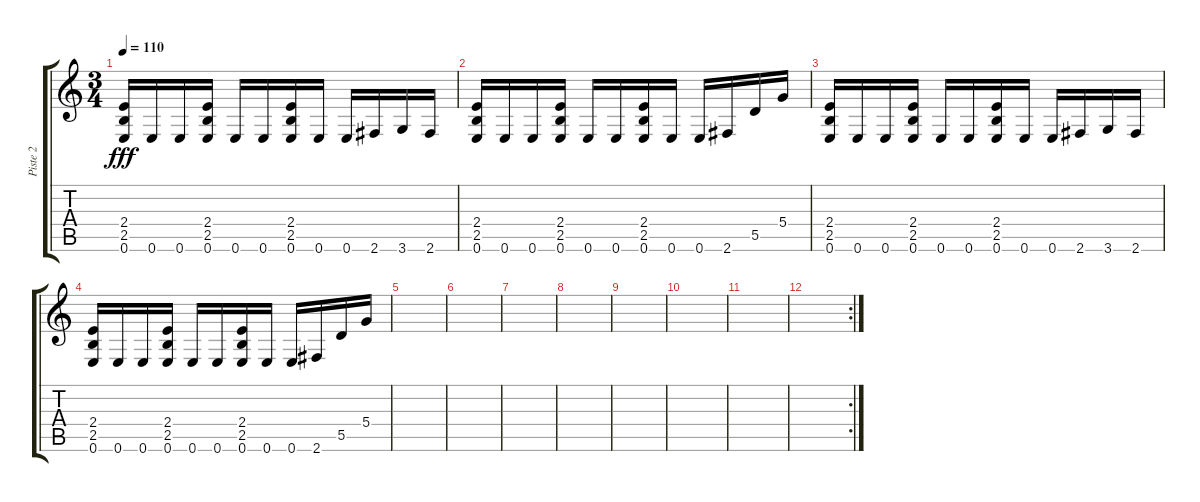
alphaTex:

\track ("Piste 2" "Piste 2") {instrument distortionguitar}
\staff {score tabs}
\tuning (E4 B3 G3 D3 A2 E2) {hide}
\ts (3 4)
\tempo 110
\clef g2
\ks c
(2.4 2.5 0.6).16{dy fff} 0.6.16 0.6.16 (2.4 2.5 0.6).16 0.6.16 0.6.16 (2.4 2.5 0.6).16 0.6.16 0.6.16 2.6.16 3.6.16 2.6.16 |
(2.4 2.5 0.6).16 0.6.16 0.6.16 (2.4 2.5 0.6).16 0.6.16 0.6.16 (2.4 2.5 0.6).16 0.6.16 0.6.16 2.6.16 5.5.16 5.4.16 |
(2.4 2.5 0.6).16 0.6.16 0.6.16 (2.4 2.5 0.6).16 0.6.16 0.6.16 (2.4 2.5 0.6).16 0.6.16 0.6.16 2.6.16 3.6.16 2.6.16 |
(2.4 2.5 0.6).16 0.6.16 0.6.16 (2.4 2.5 0.6).16 0.6.16 0.6.16 (2.4 2.5 0.6).16 0.6.16 0.6.16 2.6.16 5.5.16 5.4.16 |
|
|
|
|
|
|
|
\rc 2
